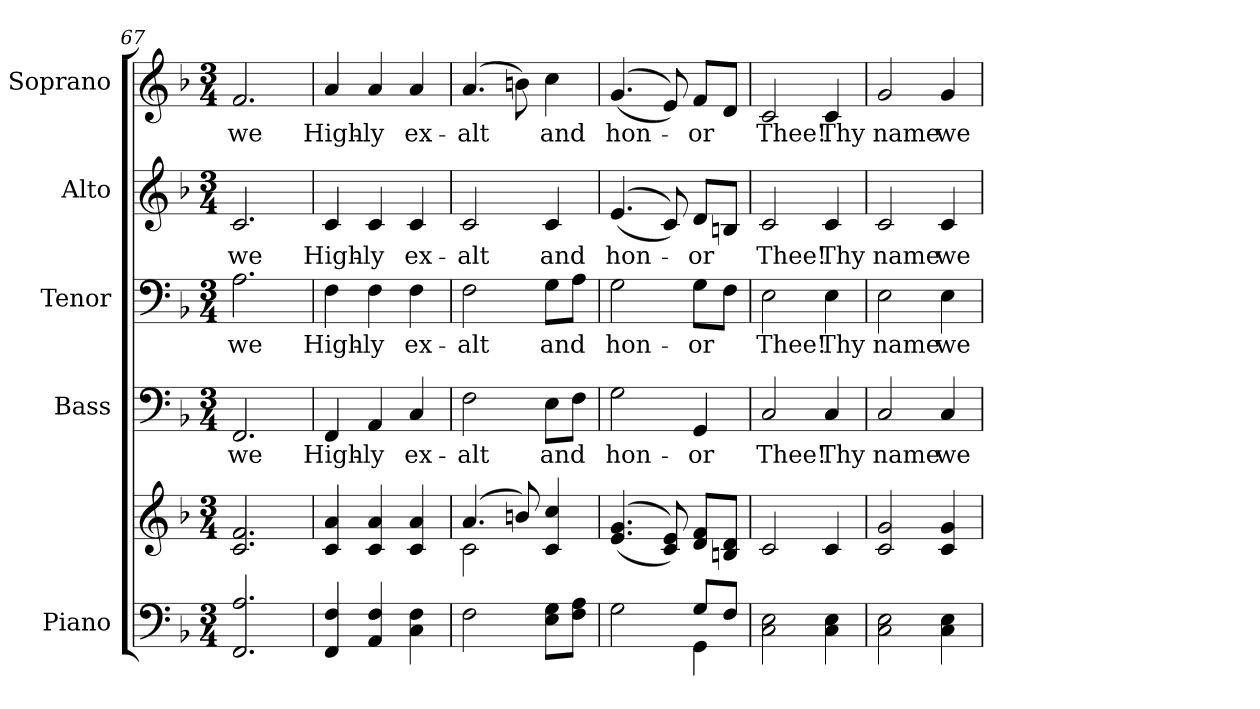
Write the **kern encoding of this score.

**kern	**kern	**kern	**text	**kern	**text	**kern	**text	**kern	**text
*part5	*part5	*part4	*part4	*part3	*part3	*part2	*part2	*part1	*part1
*staff6	*staff5	*staff4	*staff4	*staff3	*staff3	*staff2	*staff2	*staff1	*staff1
*I"Piano	*	*I"Bass	*	*I"Tenor	*	*I"Alto	*	*I"Soprano	*
*I'Pno.	*	*I'B.	*	*I'T.	*	*I'A.	*	*I'S.	*
*clefF4	*clefG2	*clefF4	*	*clefF4	*	*clefG2	*	*clefG2	*
*k[b-]	*k[b-]	*k[b-]	*	*k[b-]	*	*k[b-]	*	*k[b-]	*
*F:	*F:	*F:	*	*F:	*	*F:	*	*F:	*
*M3/4	*M3/4	*M3/4	*	*M3/4	*	*M3/4	*	*M3/4	*
=67	=67	=67	=67	=67	=67	=67	=67	=67	=67
!	!	!	!LO:LY:b:color=#000000	!	!	!	!	!	!
!	!	!	!	!	!LO:LY:b:color=#000000	!	!	!	!
!	!	!	!	!	!	!	!LO:LY:b:color=#000000	!	!
!	!	!	!	!	!	!	!	!	!LO:LY:b:color=#000000
2.FFi/ 2.Ai	2.ci/ 2.fi	2.FFi/	we	2.Ai\	we	2.ci/	we	2.fi/	we
=68	=68	=68	=68	=68	=68	=68	=68	=68	=68
!	!	!	!LO:LY:b:color=#000000	!	!	!	!	!	!
!	!	!	!	!	!LO:LY:b:color=#000000	!	!	!	!
!	!	!	!	!	!	!	!LO:LY:b:color=#000000	!	!
!	!	!	!	!	!	!	!	!	!LO:LY:b:color=#000000
4FFi/ 4Fi	4ci/ 4ai	4FFi/	High-	4Fi\	High-	4ci/	High-	4ai/	High-
!	!	!	!LO:LY:b:color=#000000	!	!	!	!	!	!
!	!	!	!	!	!LO:LY:b:color=#000000	!	!	!	!
!	!	!	!	!	!	!	!LO:LY:b:color=#000000	!	!
!	!	!	!	!	!	!	!	!	!LO:LY:b:color=#000000
4AAi/ 4Fi	4ci/ 4ai	4AAi/	-ly	4Fi\	-ly	4ci/	-ly	4ai/	-ly
!	!	!	!LO:LY:b:color=#000000	!	!	!	!	!	!
!	!	!	!	!	!LO:LY:b:color=#000000	!	!	!	!
!	!	!	!	!	!	!	!LO:LY:b:color=#000000	!	!
!	!	!	!	!	!	!	!	!	!LO:LY:b:color=#000000
4Ci\ 4Fi	4ci/ 4ai	4Ci/	ex-	4Fi\	ex-	4ci/	ex-	4ai/	ex-
!!LO:PB:g=z
=69	=69	=69	=69	=69	=69	=69	=69	=69	=69
*	*^	*	*	*	*	*	*	*	*
!	!	!	!	!LO:LY:b:color=#000000	!	!	!	!	!	!
!	!	!	!	!	!	!LO:LY:b:color=#000000	!	!	!	!
!	!	!	!	!	!	!	!	!LO:LY:b:color=#000000	!	!
!	!	!	!	!	!	!	!	!	!	!LO:LY:b:color=#000000
2Fi\	(4.ai/	2ci\	2Fi\	-alt	2Fi\	-alt	2ci/	-alt	(4.ai/	-alt
.	8bni/)	.	.	.	.	.	.	.	8bni\)	.
!	!	!	!	!LO:LY:b:color=#000000	!	!	!	!	!	!
!	!	!	!	!	!	!LO:LY:b:color=#000000	!	!	!	!
!	!	!	!	!	!	!	!	!LO:LY:b:color=#000000	!	!
!	!	!	!	!	!	!	!	!	!	!LO:LY:b:color=#000000
8Ei\ 8GiL	4ci/ 4cci	4ryy	8Ei\L	and	8Gi\L	and	4ci/	and	4cci\	and
8Fi\ 8AiJ	.	.	8Fi\J	.	8Ai\J	.	.	.	.	.
*	*v	*v	*	*	*	*	*	*	*	*
=70	=70	=70	=70	=70	=70	=70	=70	=70	=70
*^	*	*	*	*	*	*	*	*	*
!	!	!	!	!LO:LY:b:color=#000000	!	!	!	!	!	!
!	!	!	!	!	!	!LO:LY:b:color=#000000	!	!	!	!
!	!	!	!	!	!	!	!	!LO:LY:b:color=#000000	!	!
!	!	!	!	!	!	!	!	!	!	!LO:LY:b:color=#000000
2Gi\	2ryy	((4.ei/ 4.gi	2Gi\	hon-	2Gi\	hon-	((4.ei/	hon-	((4.gi/	hon-
.	.	8ci/ 8ei))	.	.	.	.	8ci/))	.	8ei/))	.
!	!	!	!	!LO:LY:b:color=#000000	!	!	!	!	!	!
!	!	!	!	!	!	!LO:LY:b:color=#000000	!	!	!	!
!	!	!	!	!	!	!	!	!LO:LY:b:color=#000000	!	!
!	!	!	!	!	!	!	!	!	!	!LO:LY:b:color=#000000
8Gi/L	4GGi\	8di/ 8fiL	4GGi/	-or	8Gi\L	-or	8di/L	-or	8fi/L	-or
8Fi/J	.	8Bni/ 8diJ	.	.	8Fi\J	.	8Bni/J	.	8di/J	.
*v	*v	*	*	*	*	*	*	*	*	*
=71	=71	=71	=71	=71	=71	=71	=71	=71	=71
!	!	!	!LO:LY:b:color=#000000	!	!	!	!	!	!
!	!	!	!	!	!LO:LY:b:color=#000000	!	!	!	!
!	!	!	!	!	!	!	!LO:LY:b:color=#000000	!	!
!	!	!	!	!	!	!	!	!	!LO:LY:b:color=#000000
2Ci\ 2Ei	2ci/	2Ci/	Thee!	2Ei\	Thee!	2ci/	Thee!	2ci/	Thee!
!	!	!	!LO:LY:b:color=#000000	!	!	!	!	!	!
!	!	!	!	!	!LO:LY:b:color=#000000	!	!	!	!
!	!	!	!	!	!	!	!LO:LY:b:color=#000000	!	!
!	!	!	!	!	!	!	!	!	!LO:LY:b:color=#000000
4Ci\ 4Ei	4ci/	4Ci/	Thy	4Ei\	Thy	4ci/	Thy	4ci/	Thy
!!LO:PB:g=z
=72	=72	=72	=72	=72	=72	=72	=72	=72	=72
!	!	!	!LO:LY:b:color=#000000	!	!	!	!	!	!
!	!	!	!	!	!LO:LY:b:color=#000000	!	!	!	!
!	!	!	!	!	!	!	!LO:LY:b:color=#000000	!	!
!	!	!	!	!	!	!	!	!	!LO:LY:b:color=#000000
2Ci\ 2Ei	2ci/ 2gi	2Ci/	name	2Ei\	name	2ci/	name	2gi/	name
!	!	!	!LO:LY:b:color=#000000	!	!	!	!	!	!
!	!	!	!	!	!LO:LY:b:color=#000000	!	!	!	!
!	!	!	!	!	!	!	!LO:LY:b:color=#000000	!	!
!	!	!	!	!	!	!	!	!	!LO:LY:b:color=#000000
4Ci\ 4Ei	4ci/ 4gi	4Ci/	we	4Ei\	we	4ci/	we	4gi/	we
=	=	=	=	=	=	=	=	=	=
*-	*-	*-	*-	*-	*-	*-	*-	*-	*-
